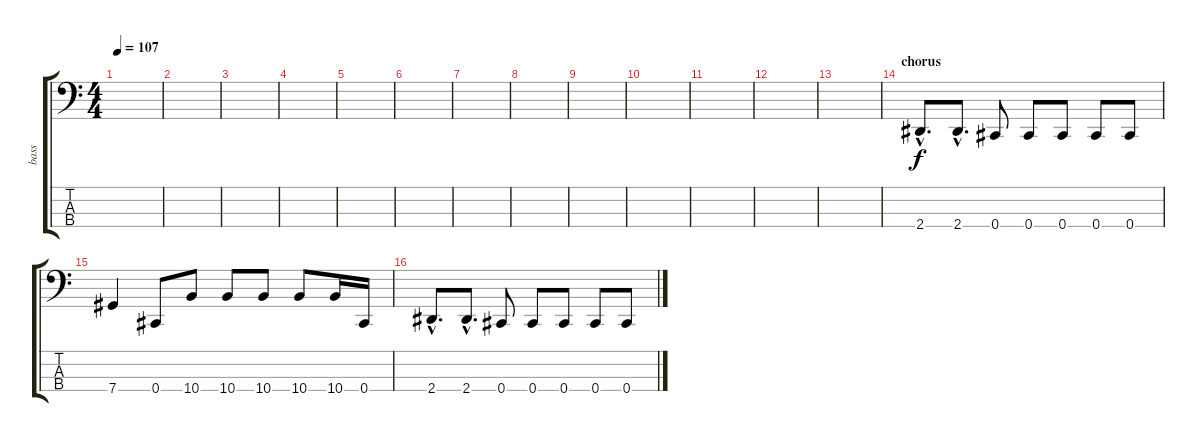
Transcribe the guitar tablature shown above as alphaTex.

\track ("bass" "bass") {instrument electricbassfinger}
\staff {score tabs}
\tuning (Gb2 Db2 Ab1 Db1) {hide}
\ts (4 4)
\tempo 107
\clef f4
\ks c
|
|
|
|
|
|
|
|
|
|
|
|
|
\section ("" "chorus")
2.4{hac}.8{d} 2.4{hac}.8{d} 0.4.8 0.4.8 0.4.8 0.4.8 0.4.8 |
7.4.4 0.4.8 10.4.8 10.4.8 10.4.8 10.4.8 10.4.16 0.4.16 |
2.4{hac}.8{d} 2.4{hac}.8{d} 0.4.8 0.4.8 0.4.8 0.4.8 0.4.8
